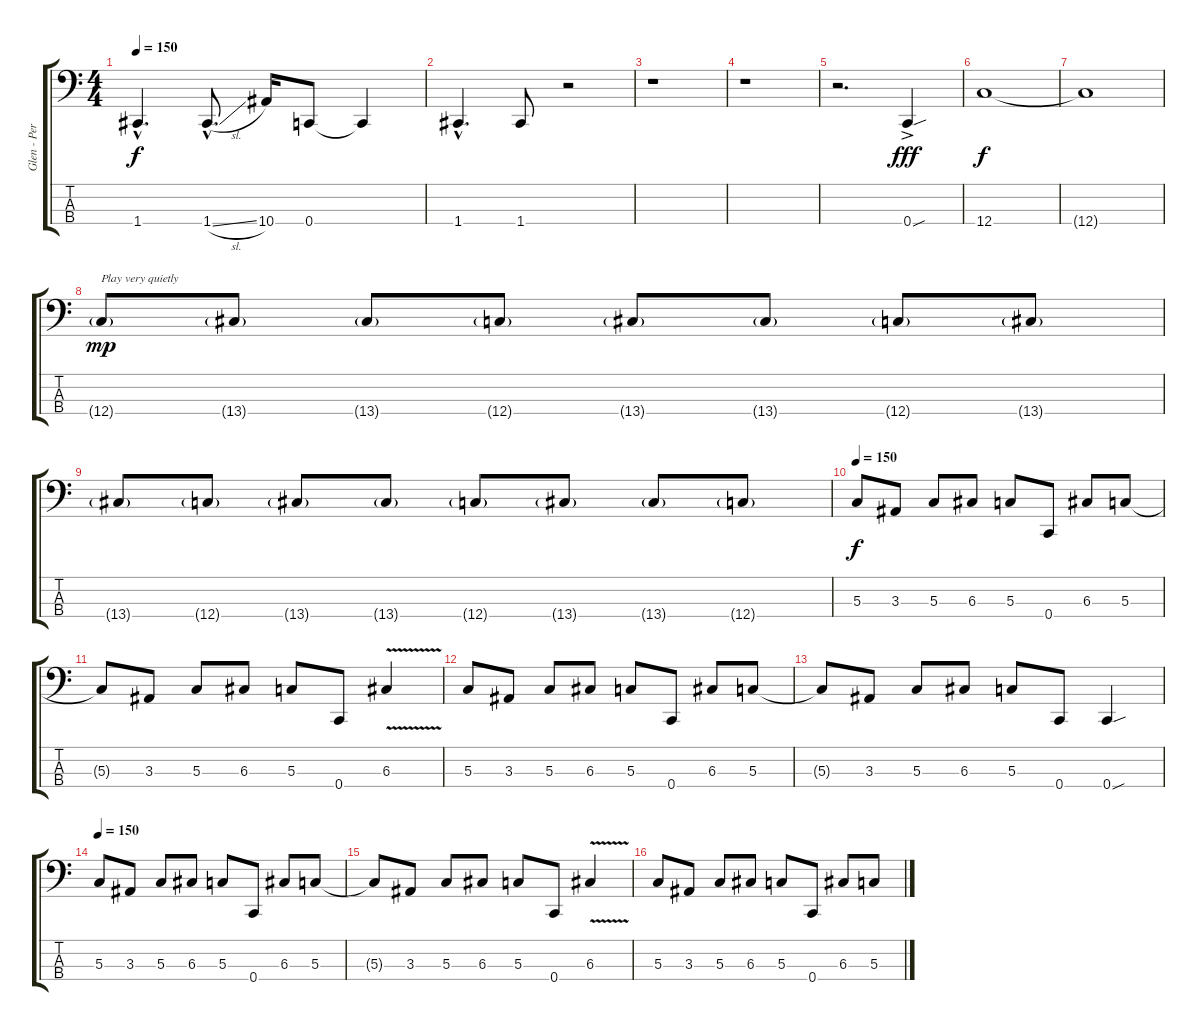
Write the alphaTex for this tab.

\track ("Glen - Perception Twin - Bass" "Glen - Per") {instrument electricbasspick}
\staff {score tabs}
\tuning (F2 C2 G1 C1) {hide}
\ts (4 4)
\tempo 150
\clef f4
\ks c
1.4{hac}.4{d dy f} 1.4{sl hac}.8{d} 10.4.16 0.4.8 0.4{t}.4 |
1.4{hac}.4{d} 1.4.8 r.2 |
r.1 |
r.1 |
r.2{d} 0.4{sou ac}.4{dy fff} |
12.4.1{dy f volume 16} |
12.4{t}.1 |
12.4{g}.8{txt "Play very quietly" dy mp} 13.4{g}.8 13.4{g}.8 12.4{g}.8 13.4{g}.8 13.4{g}.8 12.4{g}.8 13.4{g}.8 |
13.4{g}.8 12.4{g}.8 13.4{g}.8 13.4{g}.8 12.4{g}.8 13.4{g}.8 13.4{g}.8 12.4{g}.8 |
\tempo 150
5.3.8{dy f volume 16} 3.3.8 5.3.8 6.3.8 5.3.8 0.4.8 6.3.8 5.3.8 |
5.3{t}.8 3.3.8 5.3.8 6.3.8 5.3.8 0.4.8 6.3{v}.4 |
5.3.8 3.3.8 5.3.8 6.3.8 5.3.8 0.4.8 6.3.8 5.3.8 |
5.3{t}.8 3.3.8 5.3.8 6.3.8 5.3.8 0.4.8 0.4{sou}.4 |
\tempo 150
5.3.8{volume 16} 3.3.8 5.3.8 6.3.8 5.3.8 0.4.8 6.3.8 5.3.8 |
5.3{t}.8 3.3.8 5.3.8 6.3.8 5.3.8 0.4.8 6.3{v}.4 |
5.3.8 3.3.8 5.3.8 6.3.8 5.3.8 0.4.8 6.3.8 5.3.8
